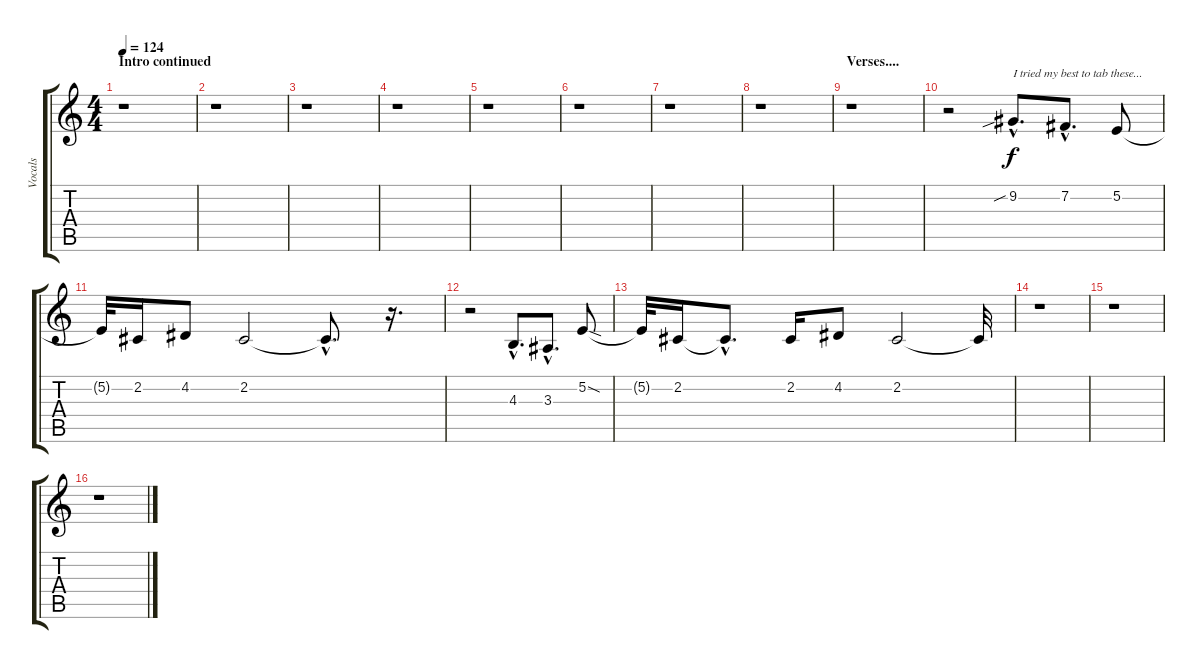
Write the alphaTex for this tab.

\track ("Vocals" "Vocals") {instrument trombone}
\staff {score tabs}
\tuning (E4 B3 G3 D3 A2 E2) {hide}
\ts (4 4)
\section ("" "Intro continued")
\tempo 124
\clef g2
\ks c
r.1{dy f} |
r.1 |
r.1 |
r.1 |
r.1 |
r.1 |
r.1 |
r.1 |
\section ("" "Verses....")
r.1 |
r.2 9.2{sib hac}.8{d txt "I tried my best to tab these..."} 7.2{hac}.8{d} 5.2.8 |
5.2{t}.32 2.2.16 4.2.8 2.2.2 2.2{hac t}.8{d} r.16{d} |
r.2 4.3{hac}.8{d} 3.3{hac}.8{d} 5.2{sod}.8 |
5.2{t}.32 2.2.16 2.2{hac t}.8{d} 2.2.16 4.2.8 2.2.2 2.2{t}.32 |
r.1 |
r.1 |
r.1
